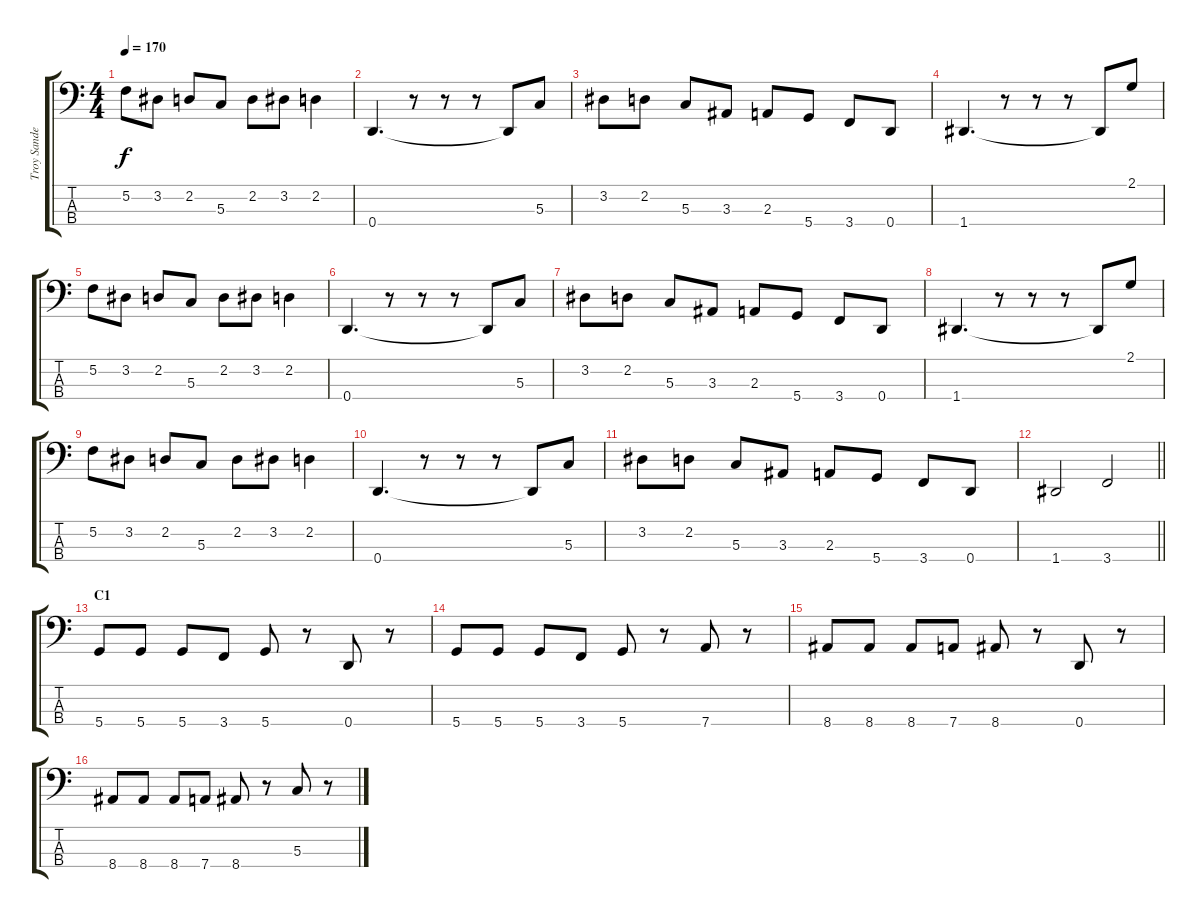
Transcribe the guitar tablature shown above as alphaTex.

\track ("Troy Sanders" "Troy Sande") {instrument electricbassfinger}
\staff {score tabs}
\tuning (F2 C2 G1 D1) {hide}
\ts (4 4)
\tempo 170
\clef f4
\ks c
5.2.8{dy f} 3.2.8 2.2.8 5.3.8 2.2.8 3.2.8 2.2.4 |
0.4.4{d} r.8 r.8 r.8 0.4{t}.8 5.3.8 |
3.2.8 2.2.8 5.3.8 3.3.8 2.3.8 5.4.8 3.4.8 0.4.8 |
1.4.4{d} r.8 r.8 r.8 1.4{t}.8 2.1.8 |
5.2.8 3.2.8 2.2.8 5.3.8 2.2.8 3.2.8 2.2.4 |
0.4.4{d} r.8 r.8 r.8 0.4{t}.8 5.3.8 |
3.2.8 2.2.8 5.3.8 3.3.8 2.3.8 5.4.8 3.4.8 0.4.8 |
1.4.4{d} r.8 r.8 r.8 1.4{t}.8 2.1.8 |
5.2.8 3.2.8 2.2.8 5.3.8 2.2.8 3.2.8 2.2.4 |
0.4.4{d} r.8 r.8 r.8 0.4{t}.8 5.3.8 |
3.2.8 2.2.8 5.3.8 3.3.8 2.3.8 5.4.8 3.4.8 0.4.8 |
\barLineRight lightlight
1.4.2 3.4.2 |
\section ("" "C1")
5.4.8 5.4.8 5.4.8 3.4.8 5.4.8 r.8 0.4.8 r.8 |
5.4.8 5.4.8 5.4.8 3.4.8 5.4.8 r.8 7.4.8 r.8 |
8.4.8 8.4.8 8.4.8 7.4.8 8.4.8 r.8 0.4.8 r.8 |
8.4.8 8.4.8 8.4.8 7.4.8 8.4.8 r.8 5.3.8 r.8
